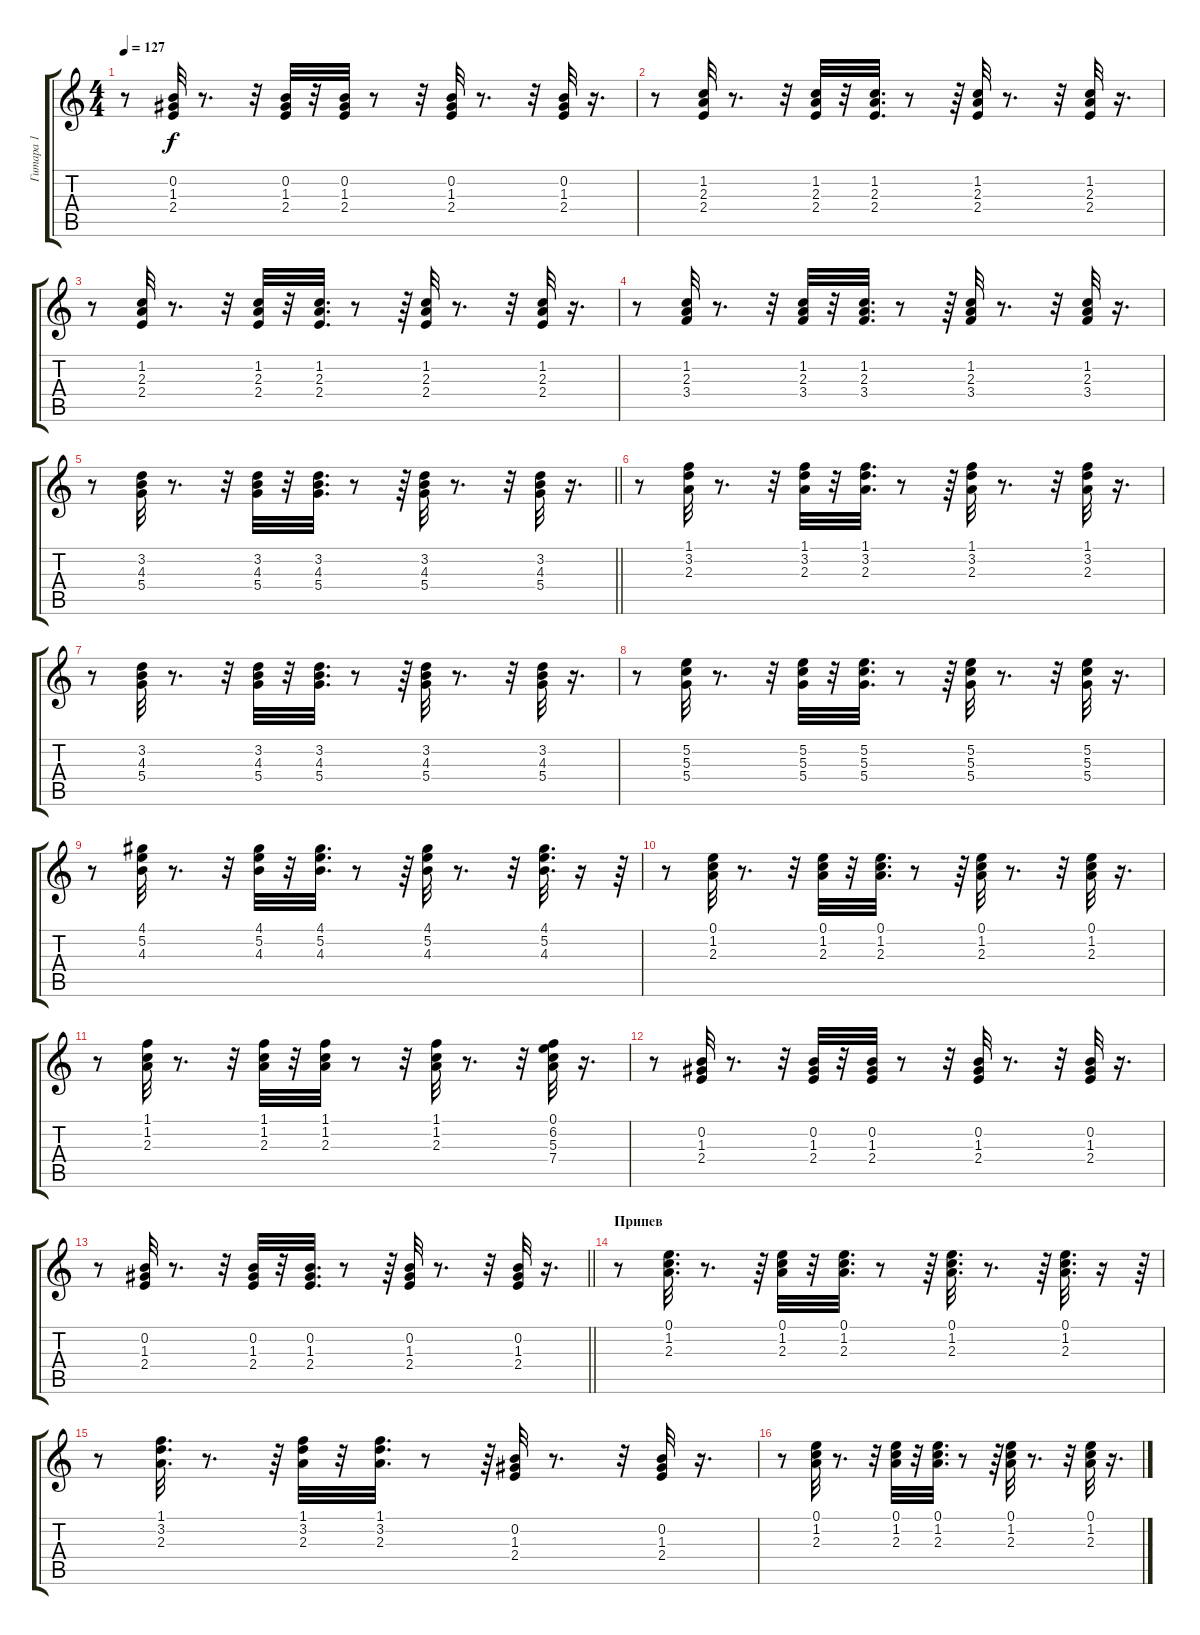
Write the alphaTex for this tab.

\track ("Гитара 1" "Гитара 1") {solo instrument electricguitarjazz}
\staff {score tabs}
\tuning (E4 B3 G3 D3 A2 E2) {hide}
\ts (4 4)
\tempo 127
\clef g2
\ks c
r.8{dy f} (0.2 1.3 2.4).32 r.8{d} r.32 (0.2 1.3 2.4).32 r.32 (0.2 1.3 2.4).32 r.8 r.32 (0.2 1.3 2.4).32 r.8{d} r.32 (0.2 1.3 2.4).32 r.16{d} |
r.8 (1.2 2.3 2.4).32 r.8{d} r.32 (1.2 2.3 2.4).32 r.32 (1.2 2.3 2.4).32{d} r.8 r.64 (1.2 2.3 2.4).32 r.8{d} r.32 (1.2 2.3 2.4).32 r.16{d} |
r.8 (1.2 2.3 2.4).32 r.8{d} r.32 (1.2 2.3 2.4).32 r.32 (1.2 2.3 2.4).32{d} r.8 r.64 (1.2 2.3 2.4).32 r.8{d} r.32 (1.2 2.3 2.4).32 r.16{d} |
r.8 (1.2 2.3 3.4).32 r.8{d} r.32 (1.2 2.3 3.4).32 r.32 (1.2 2.3 3.4).32{d} r.8 r.64 (1.2 2.3 3.4).32 r.8{d} r.32 (1.2 2.3 3.4).32 r.16{d} |
\barLineRight lightlight
r.8 (3.2 4.3 5.4).32 r.8{d} r.32 (3.2 4.3 5.4).32 r.32 (3.2 4.3 5.4).32{d} r.8 r.64 (3.2 4.3 5.4).32 r.8{d} r.32 (3.2 4.3 5.4).32 r.16{d} |
\section ("" "")
r.8 (1.1 3.2 2.3).32 r.8{d} r.32 (1.1 3.2 2.3).32 r.32 (1.1 3.2 2.3).32{d} r.8 r.64 (1.1 3.2 2.3).32 r.8{d} r.32 (1.1 3.2 2.3).32 r.16{d} |
r.8 (3.2 4.3 5.4).32 r.8{d} r.32 (3.2 4.3 5.4).32 r.32 (3.2 4.3 5.4).32{d} r.8 r.64 (3.2 4.3 5.4).32 r.8{d} r.32 (3.2 4.3 5.4).32 r.16{d} |
r.8 (5.2 5.3 5.4).32 r.8{d} r.32 (5.2 5.3 5.4).32 r.32 (5.2 5.3 5.4).32{d} r.8 r.64 (5.2 5.3 5.4).32 r.8{d} r.32 (5.2 5.3 5.4).32 r.16{d} |
r.8 (4.1 5.2 4.3).32 r.8{d} r.32 (4.1 5.2 4.3).32 r.32 (4.1 5.2 4.3).32{d} r.8 r.64 (4.1 5.2 4.3).32 r.8{d} r.32 (4.1 5.2 4.3).32{d} r.16 r.64 |
r.8 (0.1 1.2 2.3).32 r.8{d} r.32 (0.1 1.2 2.3).32 r.32 (0.1 1.2 2.3).32{d} r.8 r.64 (0.1 1.2 2.3).32 r.8{d} r.32 (0.1 1.2 2.3).32 r.16{d} |
r.8 (1.1 1.2 2.3).32 r.8{d} r.32 (1.1 1.2 2.3).32 r.32 (1.1 1.2 2.3).32 r.8 r.32 (1.1 1.2 2.3).32 r.8{d} r.32 (0.1 6.2 5.3 7.4).32 r.16{d} |
r.8 (0.2 1.3 2.4).32 r.8{d} r.32 (0.2 1.3 2.4).32 r.32 (0.2 1.3 2.4).32 r.8 r.32 (0.2 1.3 2.4).32 r.8{d} r.32 (0.2 1.3 2.4).32 r.16{d} |
\barLineRight lightlight
r.8 (0.2 1.3 2.4).32 r.8{d} r.32 (0.2 1.3 2.4).32 r.32 (0.2 1.3 2.4).32{d} r.8 r.64 (0.2 1.3 2.4).32 r.8{d} r.32 (0.2 1.3 2.4).32 r.16{d} |
\section ("" "Припев")
r.8 (0.1 1.2 2.3).32{d} r.8{d} r.64 (0.1 1.2 2.3).32 r.32 (0.1 1.2 2.3).32{d} r.8 r.64 (0.1 1.2 2.3).32{d} r.8{d} r.64 (0.1 1.2 2.3).32{d} r.16 r.64 |
r.8 (1.1 3.2 2.3).32{d} r.8{d} r.64 (1.1 3.2 2.3).32 r.32 (1.1 3.2 2.3).32{d} r.8 r.64 (0.2 1.3 2.4).32 r.8{d} r.32 (0.2 1.3 2.4).32 r.16{d} |
r.8 (0.1 1.2 2.3).32 r.8{d} r.32 (0.1 1.2 2.3).32 r.32 (0.1 1.2 2.3).32{d} r.8 r.64 (0.1 1.2 2.3).32 r.8{d} r.32 (0.1 1.2 2.3).32 r.16{d}
